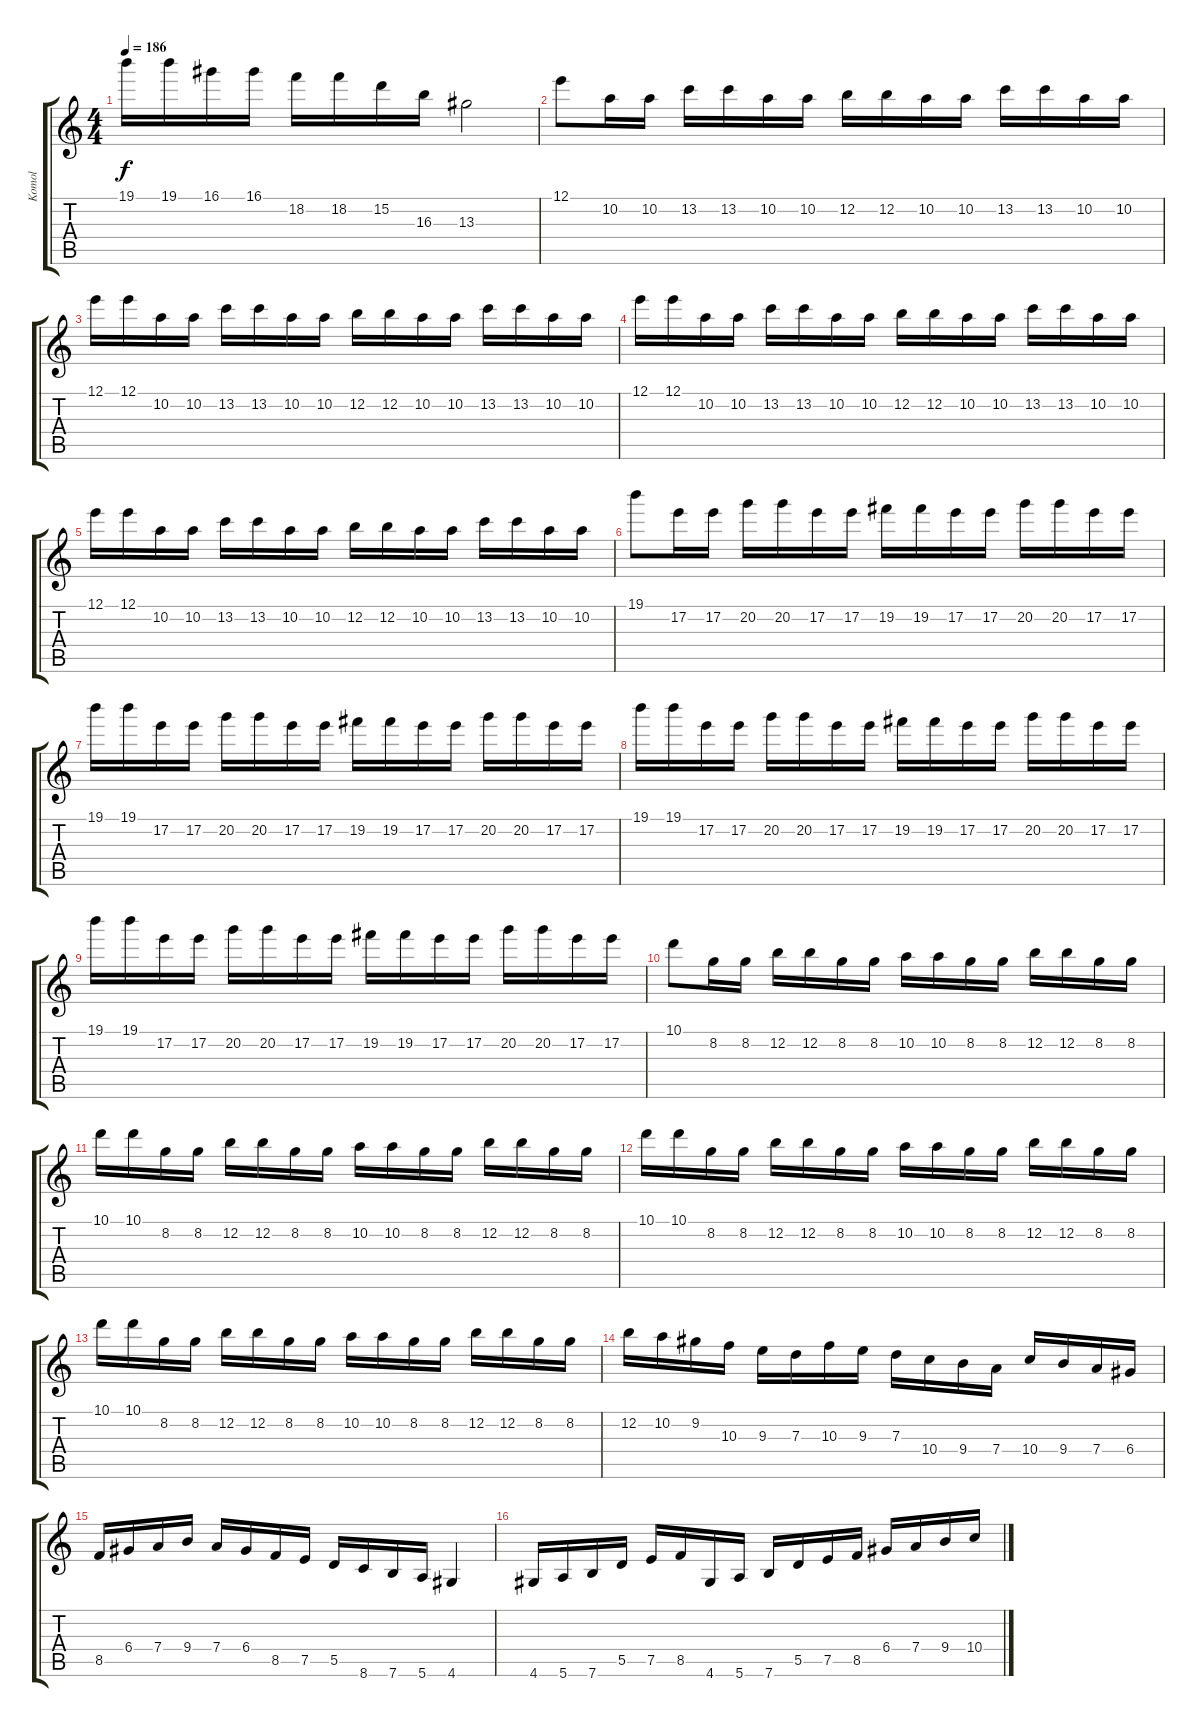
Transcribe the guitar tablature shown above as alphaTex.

\track ("Komol" "Komol") {instrument overdrivenguitar}
\staff {score tabs}
\tuning (E4 B3 G3 D3 A2 E2) {hide}
\ts (4 4)
\tempo 186
\clef g2
\ks c
19.1.16{dy f} 19.1.16 16.1.16 16.1.16 18.2.16 18.2.16 15.2.16 16.3.16 13.3.2 |
12.1.8 10.2.16 10.2.16 13.2.16 13.2.16 10.2.16 10.2.16 12.2.16 12.2.16 10.2.16 10.2.16 13.2.16 13.2.16 10.2.16 10.2.16 |
12.1.16 12.1.16 10.2.16 10.2.16 13.2.16 13.2.16 10.2.16 10.2.16 12.2.16 12.2.16 10.2.16 10.2.16 13.2.16 13.2.16 10.2.16 10.2.16 |
12.1.16 12.1.16 10.2.16 10.2.16 13.2.16 13.2.16 10.2.16 10.2.16 12.2.16 12.2.16 10.2.16 10.2.16 13.2.16 13.2.16 10.2.16 10.2.16 |
12.1.16 12.1.16 10.2.16 10.2.16 13.2.16 13.2.16 10.2.16 10.2.16 12.2.16 12.2.16 10.2.16 10.2.16 13.2.16 13.2.16 10.2.16 10.2.16 |
19.1.8 17.2.16 17.2.16 20.2.16 20.2.16 17.2.16 17.2.16 19.2.16 19.2.16 17.2.16 17.2.16 20.2.16 20.2.16 17.2.16 17.2.16 |
19.1.16 19.1.16 17.2.16 17.2.16 20.2.16 20.2.16 17.2.16 17.2.16 19.2.16 19.2.16 17.2.16 17.2.16 20.2.16 20.2.16 17.2.16 17.2.16 |
19.1.16 19.1.16 17.2.16 17.2.16 20.2.16 20.2.16 17.2.16 17.2.16 19.2.16 19.2.16 17.2.16 17.2.16 20.2.16 20.2.16 17.2.16 17.2.16 |
19.1.16 19.1.16 17.2.16 17.2.16 20.2.16 20.2.16 17.2.16 17.2.16 19.2.16 19.2.16 17.2.16 17.2.16 20.2.16 20.2.16 17.2.16 17.2.16 |
10.1.8 8.2.16 8.2.16 12.2.16 12.2.16 8.2.16 8.2.16 10.2.16 10.2.16 8.2.16 8.2.16 12.2.16 12.2.16 8.2.16 8.2.16 |
10.1.16 10.1.16 8.2.16 8.2.16 12.2.16 12.2.16 8.2.16 8.2.16 10.2.16 10.2.16 8.2.16 8.2.16 12.2.16 12.2.16 8.2.16 8.2.16 |
10.1.16 10.1.16 8.2.16 8.2.16 12.2.16 12.2.16 8.2.16 8.2.16 10.2.16 10.2.16 8.2.16 8.2.16 12.2.16 12.2.16 8.2.16 8.2.16 |
10.1.16 10.1.16 8.2.16 8.2.16 12.2.16 12.2.16 8.2.16 8.2.16 10.2.16 10.2.16 8.2.16 8.2.16 12.2.16 12.2.16 8.2.16 8.2.16 |
12.2.16 10.2.16 9.2.16 10.3.16 9.3.16 7.3.16 10.3.16 9.3.16 7.3.16 10.4.16 9.4.16 7.4.16 10.4.16 9.4.16 7.4.16 6.4.16 |
8.5.16 6.4.16 7.4.16 9.4.16 7.4.16 6.4.16 8.5.16 7.5.16 5.5.16 8.6.16 7.6.16 5.6.16 4.6.4 |
4.6.16 5.6.16 7.6.16 5.5.16 7.5.16 8.5.16 4.6.16 5.6.16 7.6.16 5.5.16 7.5.16 8.5.16 6.4.16 7.4.16 9.4.16 10.4.16
